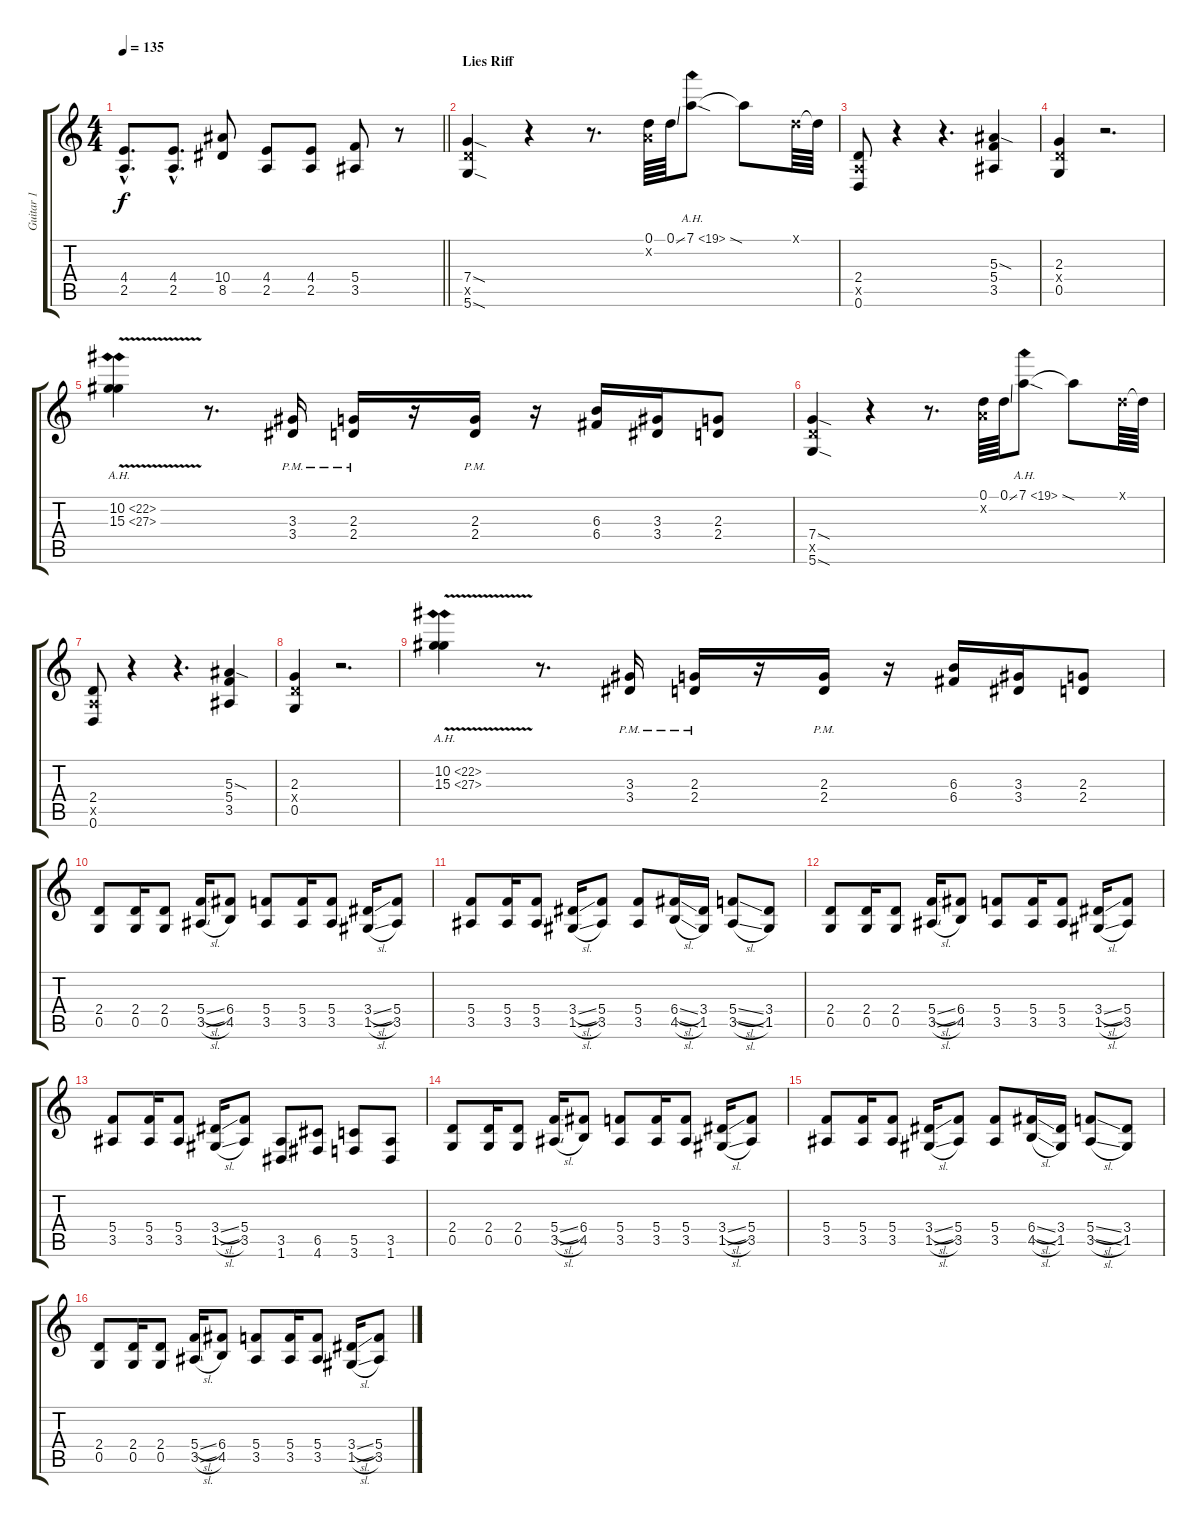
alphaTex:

\track ("Guitar 1" "Guitar 1") {instrument distortionguitar}
\staff {score tabs}
\tuning (D4 A3 F3 C3 G2 D2) {hide}
\ts (4 4)
\tempo 135
\clef g2
\barLineRight lightlight
\ks c
(4.4{hac} 2.5{hac}).8{d dy f} (4.4{hac} 2.5{hac}).8{d} (10.4 8.5).8 (4.4 2.5).8 (4.4 2.5).8 (5.4 3.5).8 r.8 |
\section ("" "Lies Riff")
(7.4{sod} 7.5{x} 5.6{sod}).4 r.4 r.8{d} (0.1 0.2{x}).64 0.1{ss}.64 7.1{ah 12 sod}.8 7.1{t}.8 0.1{x}.64 0.1{t}.64 |
(2.4 2.5{x} 0.6).8 r.4 r.4{d} (5.3{sod} 5.4 3.5).4 |
(2.3 2.4{x} 0.5).4 r.2{d} |
(10.2{ah 12 v} 15.3{ah 12 v}).4 r.8{d} (3.3{pm} 3.4{pm}).16 (2.3{pm} 2.4{pm}).16 r.16 (2.3{pm} 2.4{pm}).16 r.16 (6.3 6.4).16 (3.3 3.4).16 (2.3 2.4).8 |
(7.4{sod} 7.5{x} 5.6{sod}).4 r.4 r.8{d} (0.1 0.2{x}).64 0.1{ss}.64 7.1{ah 12 sod}.8 7.1{t}.8 0.1{x}.64 0.1{t}.64 |
(2.4 2.5{x} 0.6).8 r.4 r.4{d} (5.3{sod} 5.4 3.5).4 |
(2.3 2.4{x} 0.5).4 r.2{d} |
(10.2{ah 12 v} 15.3{ah 12 v}).4 r.8{d} (3.3{pm} 3.4{pm}).16 (2.3{pm} 2.4{pm}).16 r.16 (2.3{pm} 2.4{pm}).16 r.16 (6.3 6.4).16 (3.3 3.4).16 (2.3 2.4).8 |
(2.4 0.5).8 (2.4 0.5).16 (2.4 0.5).8 (5.4{sl} 3.5{sl}).16 (6.4 4.5).8 (5.4 3.5).8 (5.4 3.5).16 (5.4 3.5).8 (3.4{sl} 1.5{sl}).16 (5.4 3.5).8 |
(5.4 3.5).8 (5.4 3.5).16 (5.4 3.5).8 (3.4{sl} 1.5{sl}).16 (5.4 3.5).8 (5.4 3.5).8 (6.4{sl} 4.5{sl}).16 (3.4 1.5).16 (5.4{sl} 3.5{sl}).8 (3.4 1.5).8 |
(2.4 0.5).8 (2.4 0.5).16 (2.4 0.5).8 (5.4{sl} 3.5{sl}).16 (6.4 4.5).8 (5.4 3.5).8 (5.4 3.5).16 (5.4 3.5).8 (3.4{sl} 1.5{sl}).16 (5.4 3.5).8 |
(5.4 3.5).8 (5.4 3.5).16 (5.4 3.5).8 (3.4{sl} 1.5{sl}).16 (5.4 3.5).8 (3.5 1.6).8 (6.5 4.6).8 (5.5 3.6).8 (3.5 1.6).8 |
(2.4 0.5).8 (2.4 0.5).16 (2.4 0.5).8 (5.4{sl} 3.5{sl}).16 (6.4 4.5).8 (5.4 3.5).8 (5.4 3.5).16 (5.4 3.5).8 (3.4{sl} 1.5{sl}).16 (5.4 3.5).8 |
(5.4 3.5).8 (5.4 3.5).16 (5.4 3.5).8 (3.4{sl} 1.5{sl}).16 (5.4 3.5).8 (5.4 3.5).8 (6.4{sl} 4.5{sl}).16 (3.4 1.5).16 (5.4{sl} 3.5{sl}).8 (3.4 1.5).8 |
(2.4 0.5).8 (2.4 0.5).16 (2.4 0.5).8 (5.4{sl} 3.5{sl}).16 (6.4 4.5).8 (5.4 3.5).8 (5.4 3.5).16 (5.4 3.5).8 (3.4{sl} 1.5{sl}).16 (5.4 3.5).8
